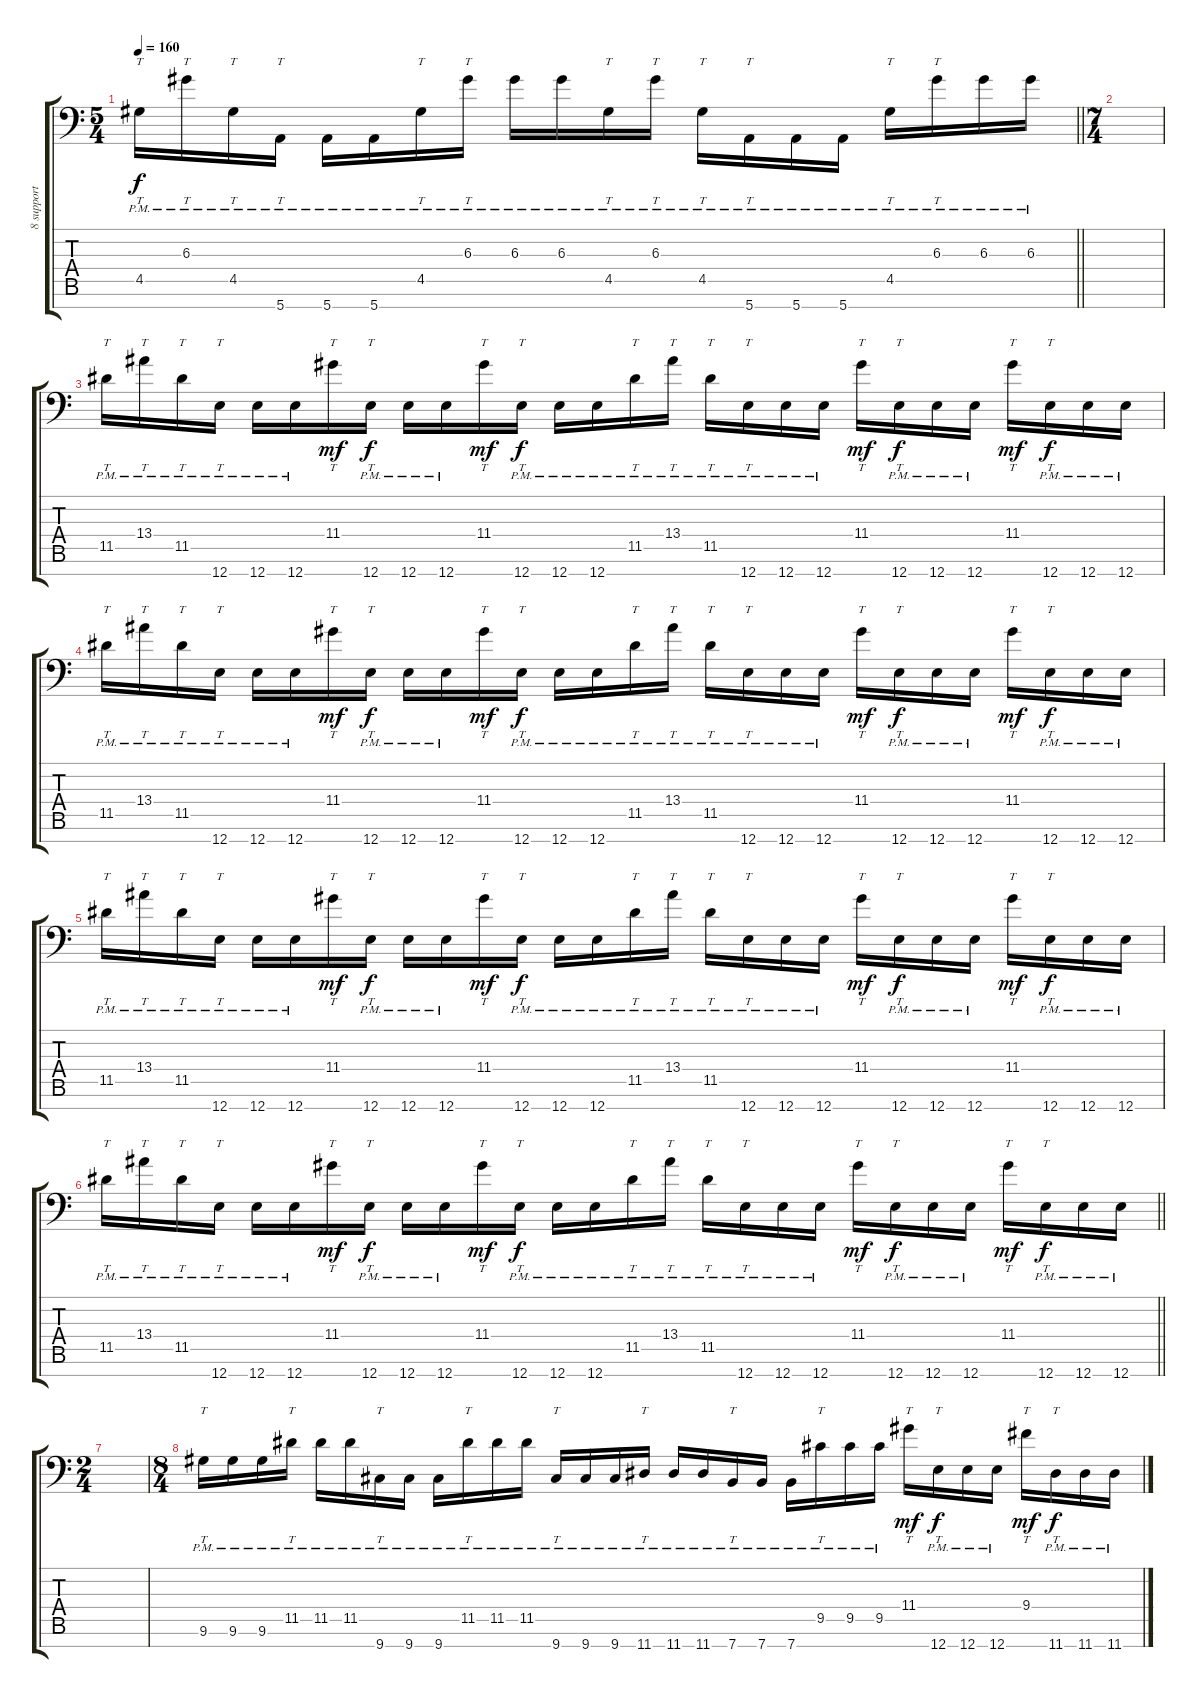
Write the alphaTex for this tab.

\track ("8 support" "8 support") {instrument distortionguitar}
\staff {score tabs}
\tuning (B3 G3 D3 A2 E2 B1 E1) {hide}
\ts (5 4)
\tempo 160
\clef f4
\barLineRight lightlight
\ks c
4.5{pm}.16{tt dy f} 6.3{pm}.16{tt} 4.5{pm}.16{tt} 5.7{pm}.16{tt} 5.7{pm}.16 5.7{pm}.16 4.5{pm}.16{tt} 6.3{pm}.16{tt} 6.3{pm}.16 6.3{pm}.16 4.5{pm}.16{tt} 6.3{pm}.16{tt} 4.5{pm}.16{tt} 5.7{pm}.16{tt} 5.7{pm}.16 5.7{pm}.16 4.5{pm}.16{tt} 6.3{pm}.16{tt} 6.3{pm}.16 6.3{pm}.16 |
\ts (7 4)
\section ("" "")
|
11.5{pm}.16{tt} 13.4{pm}.16{tt} 11.5{pm}.16{tt} 12.7{pm}.16{tt} 12.7{pm}.16 12.7{pm}.16 11.4.16{tt dy mf} 12.7{pm}.16{tt dy f} 12.7{pm}.16 12.7{pm}.16 11.4.16{tt dy mf} 12.7{pm}.16{tt dy f} 12.7{pm}.16 12.7{pm}.16 11.5{pm}.16{tt} 13.4{pm}.16{tt} 11.5{pm}.16{tt} 12.7{pm}.16{tt} 12.7{pm}.16 12.7{pm}.16 11.4.16{tt dy mf} 12.7{pm}.16{tt dy f} 12.7{pm}.16 12.7{pm}.16 11.4.16{tt dy mf} 12.7{pm}.16{tt dy f} 12.7{pm}.16 12.7{pm}.16 |
11.5{pm}.16{tt} 13.4{pm}.16{tt} 11.5{pm}.16{tt} 12.7{pm}.16{tt} 12.7{pm}.16 12.7{pm}.16 11.4.16{tt dy mf} 12.7{pm}.16{tt dy f} 12.7{pm}.16 12.7{pm}.16 11.4.16{tt dy mf} 12.7{pm}.16{tt dy f} 12.7{pm}.16 12.7{pm}.16 11.5{pm}.16{tt} 13.4{pm}.16{tt} 11.5{pm}.16{tt} 12.7{pm}.16{tt} 12.7{pm}.16 12.7{pm}.16 11.4.16{tt dy mf} 12.7{pm}.16{tt dy f} 12.7{pm}.16 12.7{pm}.16 11.4.16{tt dy mf} 12.7{pm}.16{tt dy f} 12.7{pm}.16 12.7{pm}.16 |
11.5{pm}.16{tt} 13.4{pm}.16{tt} 11.5{pm}.16{tt} 12.7{pm}.16{tt} 12.7{pm}.16 12.7{pm}.16 11.4.16{tt dy mf} 12.7{pm}.16{tt dy f} 12.7{pm}.16 12.7{pm}.16 11.4.16{tt dy mf} 12.7{pm}.16{tt dy f} 12.7{pm}.16 12.7{pm}.16 11.5{pm}.16{tt} 13.4{pm}.16{tt} 11.5{pm}.16{tt} 12.7{pm}.16{tt} 12.7{pm}.16 12.7{pm}.16 11.4.16{tt dy mf} 12.7{pm}.16{tt dy f} 12.7{pm}.16 12.7{pm}.16 11.4.16{tt dy mf} 12.7{pm}.16{tt dy f} 12.7{pm}.16 12.7{pm}.16 |
\barLineRight lightlight
11.5{pm}.16{tt} 13.4{pm}.16{tt} 11.5{pm}.16{tt} 12.7{pm}.16{tt} 12.7{pm}.16 12.7{pm}.16 11.4.16{tt dy mf} 12.7{pm}.16{tt dy f} 12.7{pm}.16 12.7{pm}.16 11.4.16{tt dy mf} 12.7{pm}.16{tt dy f} 12.7{pm}.16 12.7{pm}.16 11.5{pm}.16{tt} 13.4{pm}.16{tt} 11.5{pm}.16{tt} 12.7{pm}.16{tt} 12.7{pm}.16 12.7{pm}.16 11.4.16{tt dy mf} 12.7{pm}.16{tt dy f} 12.7{pm}.16 12.7{pm}.16 11.4.16{tt dy mf} 12.7{pm}.16{tt dy f} 12.7{pm}.16 12.7{pm}.16 |
\ts (2 4)
\section ("" "")
|
\ts (8 4)
9.6{pm}.16{tt} 9.6{pm}.16 9.6{pm}.16 11.5{pm}.16{tt} 11.5{pm}.16 11.5{pm}.16 9.7{pm}.16{tt} 9.7{pm}.16 9.7{pm}.16 11.5{pm}.16{tt} 11.5{pm}.16 11.5{pm}.16 9.7{pm}.16{tt} 9.7{pm}.16 9.7{pm}.16 11.7{pm}.16{tt} 11.7{pm}.16 11.7{pm}.16 7.7{pm}.16{tt} 7.7{pm}.16 7.7{pm}.16 9.5{pm}.16{tt} 9.5{pm}.16 9.5{pm}.16 11.4.16{tt dy mf} 12.7{pm}.16{tt dy f} 12.7{pm}.16 12.7{pm}.16 9.4.16{tt dy mf} 11.7{pm}.16{tt dy f} 11.7{pm}.16 11.7{pm}.16
